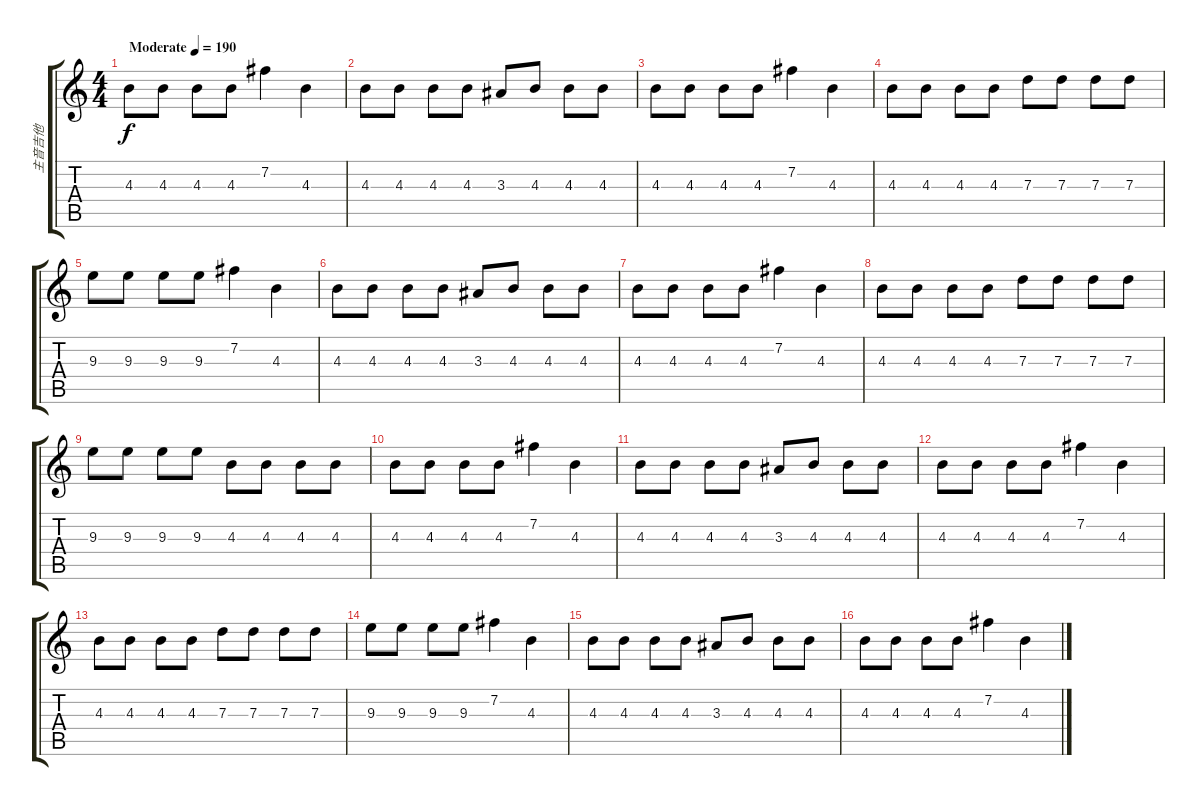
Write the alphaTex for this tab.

\track ("主音吉他" "主音吉他") {instrument overdrivenguitar}
\staff {score tabs}
\tuning (E4 B3 G3 D3 A2 E2) {hide}
\ts (4 4)
\tempo (190 "Moderate")
\clef g2
\ks c
4.3.8{dy f instrument overdrivenguitar} 4.3.8 4.3.8 4.3.8 7.2.4 4.3.4 |
4.3.8 4.3.8 4.3.8 4.3.8 3.3.8 4.3.8 4.3.8 4.3.8 |
4.3.8 4.3.8 4.3.8 4.3.8 7.2.4 4.3.4 |
4.3.8 4.3.8 4.3.8 4.3.8 7.3.8 7.3.8 7.3.8 7.3.8 |
9.3.8 9.3.8 9.3.8 9.3.8 7.2.4 4.3.4 |
4.3.8 4.3.8 4.3.8 4.3.8 3.3.8 4.3.8 4.3.8 4.3.8 |
4.3.8 4.3.8 4.3.8 4.3.8 7.2.4 4.3.4 |
4.3.8 4.3.8 4.3.8 4.3.8 7.3.8 7.3.8 7.3.8 7.3.8 |
9.3.8 9.3.8 9.3.8 9.3.8 4.3.8 4.3.8 4.3.8 4.3.8 |
4.3.8 4.3.8 4.3.8 4.3.8 7.2.4 4.3.4 |
4.3.8 4.3.8 4.3.8 4.3.8 3.3.8 4.3.8 4.3.8 4.3.8 |
4.3.8 4.3.8 4.3.8 4.3.8 7.2.4 4.3.4 |
4.3.8 4.3.8 4.3.8 4.3.8 7.3.8 7.3.8 7.3.8 7.3.8 |
9.3.8 9.3.8 9.3.8 9.3.8 7.2.4 4.3.4 |
4.3.8 4.3.8 4.3.8 4.3.8 3.3.8 4.3.8 4.3.8 4.3.8 |
4.3.8 4.3.8 4.3.8 4.3.8 7.2.4 4.3.4
